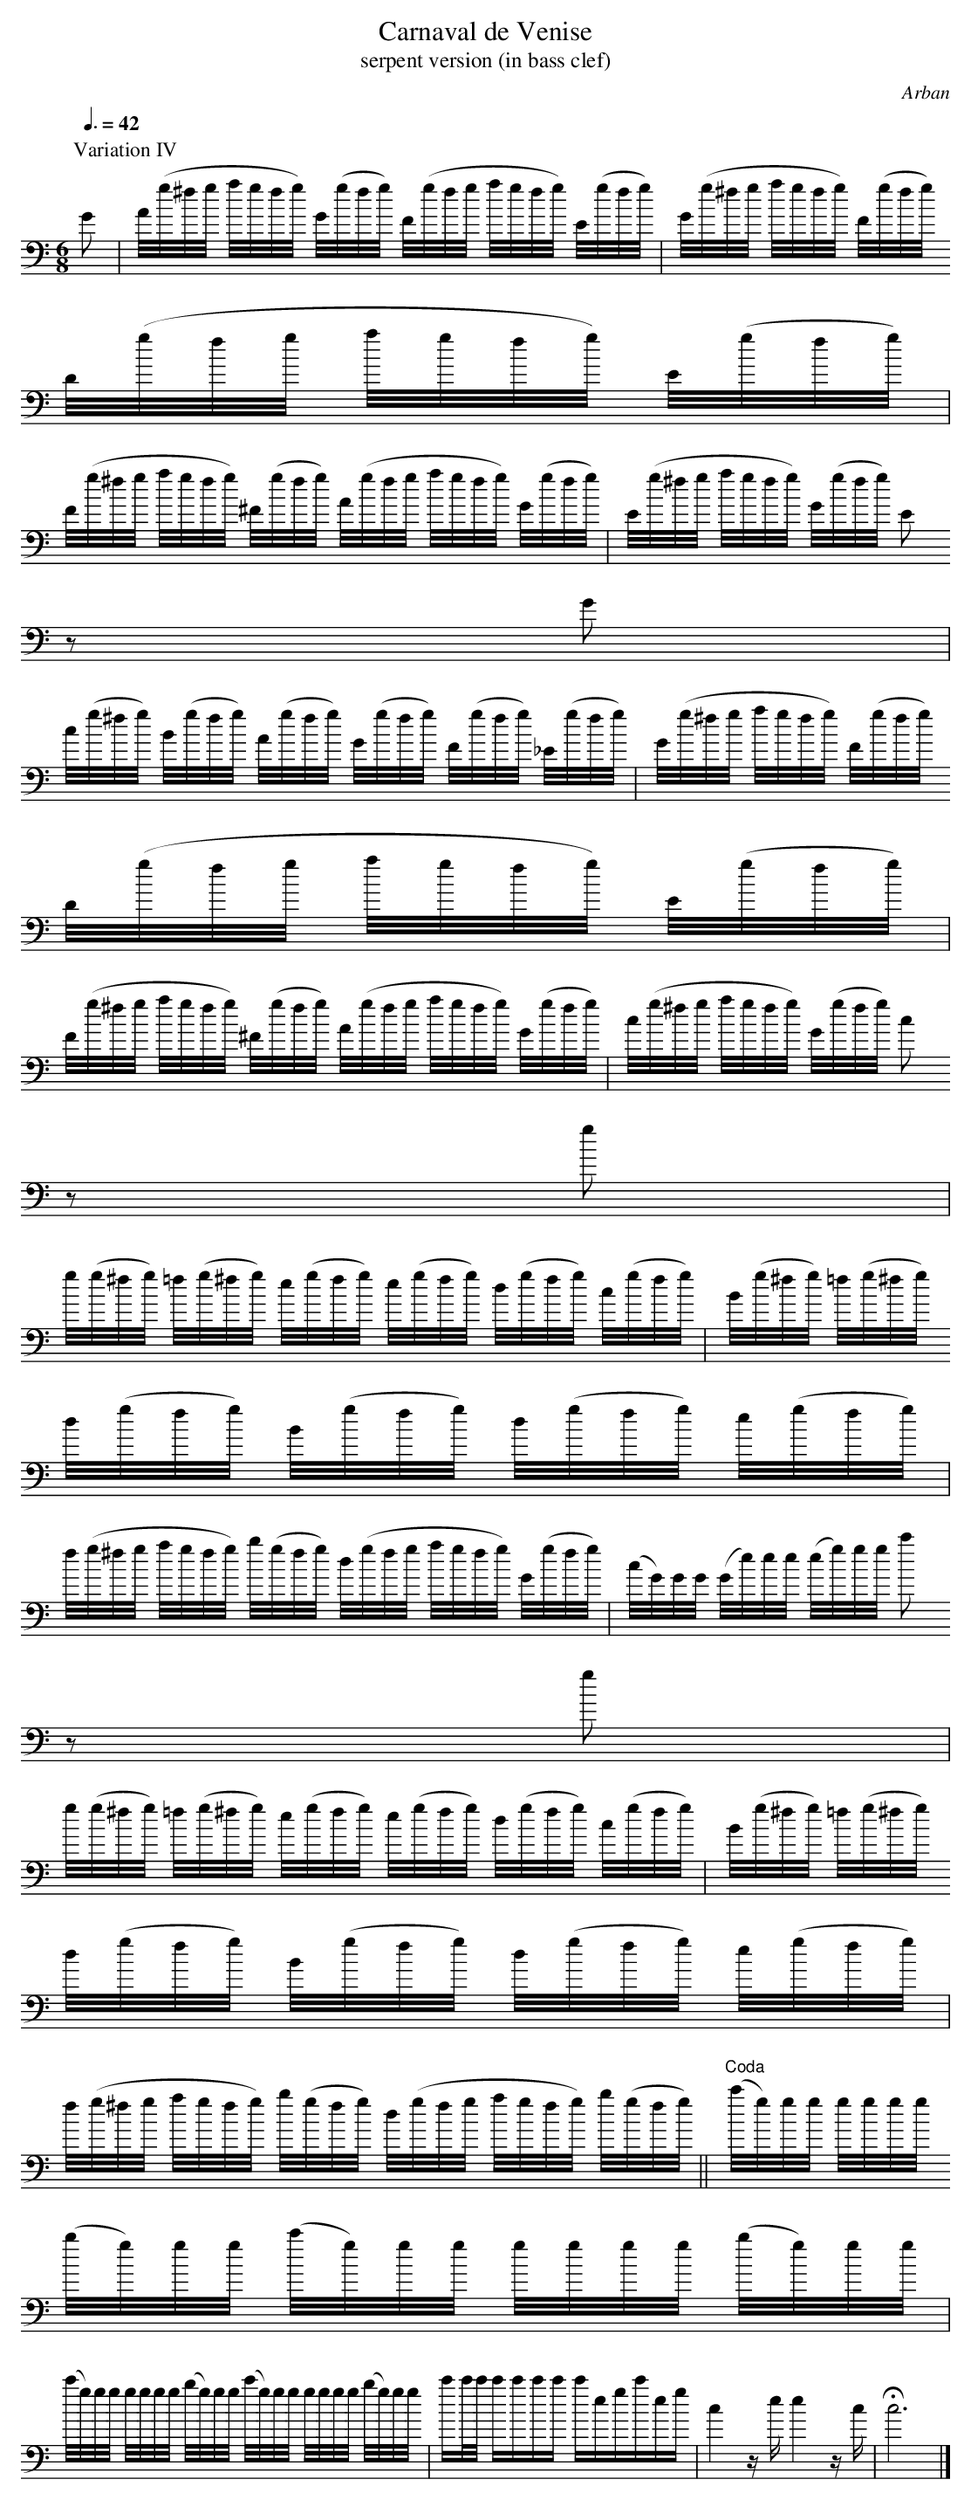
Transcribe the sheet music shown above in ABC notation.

X:1
T:Carnaval de Venise
T:serpent version (in bass clef)
C:Arban
M:6/8
L:1/32
Q:3/8=42
K:C bass
P:Variation IV
G4|A(g^fg agfg) G(gfg) F(gfg agfg) E(gfg)|G(g^fg agfg) F(gfg)
D(gfg agfg) E(gfg)|
F(g^fg agfg) ^F(gfg) A(gfg agfg) G(gfg)|E(g^fg agfg) G(gfg) E4
z4 G4|
c(g^fg) B(gfg) A(gfg) G(gfg) F(gfg) _E(gfg)|G(g^fg agfg) F(gfg)
D(gfg agfg) E(gfg)|
F(g^fg agfg) ^F(gfg) A(gfg agfg) G(gfg)|c(g^fg agfg) G(gfg) c4
z4 g4|
g(g^fg) =f(g^fg) e(gfg) e(gfg) d(gfg) c(gfg)|B(g^fg) =f(g^fg)
d(gfg) B(gfg) d(gfg) e(gfg)|
f(g^fg agfg) b(gfg) d(gfg agfg) G(gfg)|(cG)GG (Ge)ee (eg)gg c'4
z4 g4|
g(g^fg) =f(g^fg) e(gfg) e(gfg) d(gfg) c(gfg)|B(g^fg) =f(g^fg)
d(gfg) B(gfg) d(gfg) e(gfg)|
f(g^fg agfg) b(gfg) d(gfg agfg) b(gfg)||"^Coda"(c'g)gg gggg
(bg)gg (c'g)gg gggg (bg)gg|
(c'g)gg gggg (bg)gg (c'g)gg gggg (bg)gg|\
L:1/16
c'c'/2c'/2 c'c'c'c' c'egc'eg|c4 z e e4 z c|Hc12|]
